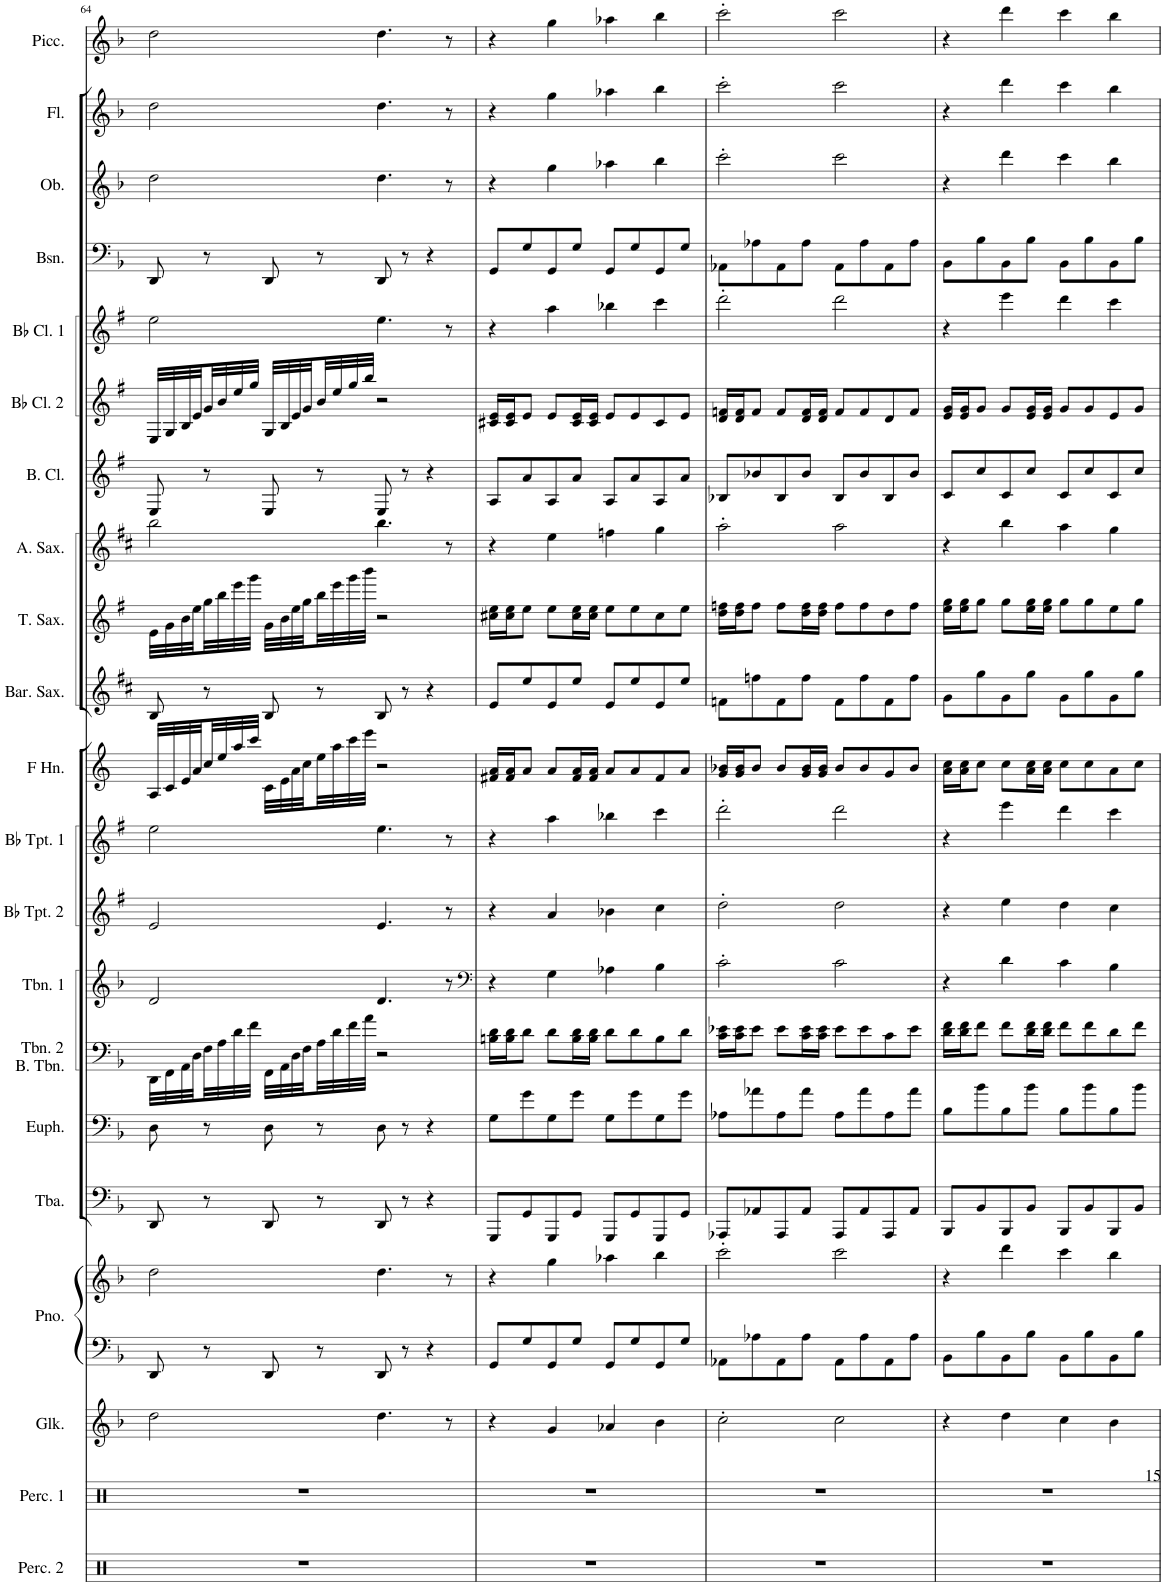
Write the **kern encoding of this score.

**kern	**kern	**kern	**kern	**kern	**kern	**kern	**kern	**kern	**kern	**kern	**kern	**kern	**kern	**kern	**kern	**kern	**kern	**kern	**kern	**kern	**kern
*part21	*part20	*part19	*part18	*part18	*part17	*part16	*part15	*part14	*part13	*part12	*part11	*part10	*part9	*part8	*part7	*part6	*part5	*part4	*part3	*part2	*part1
*staff22	*staff21	*staff20	*staff19	*staff18	*staff17	*staff16	*staff15	*staff14	*staff13	*staff12	*staff11	*staff10	*staff9	*staff8	*staff7	*staff6	*staff5	*staff4	*staff3	*staff2	*staff1
*I"Percussion 2	*I"Percussion 1	*I"Glockenspiel	*I"Piano	*	*I"Tuba	*I"Euphonium	*I"Trombone 2 Bass Trombone	*I"Trombone 1	*I"Bb Trumpet 2	*I"Bb Trumpet 1	*I"Horn in F	*I"Baritone Saxophone	*I"Tenor Saxophone	*I"Alto Saxophone	*I"Bass Clarinet	*I"Bb Clarinet 2	*I"Bb Clarinet 1	*I"Bassoon	*I"Oboe	*I"Flute	*I"Piccolo
*I'Perc. 2	*I'Perc. 1	*I'Glk.	*I'Pno.	*	*I'Tba.	*I'Euph.	*I'Tbn. 2 B. Tbn.	*I'Tbn. 1	*I'Bb Tpt. 2	*I'Bb Tpt. 1	*	*I'Bar. Sax.	*I'T. Sax.	*I'A. Sax.	*I'B. Cl.	*I'Bb Cl. 2	*I'Bb Cl. 1	*I'Bsn.	*I'Ob.	*I'Fl.	*I'Picc.
!!LO:PB:g=z
*clefX	*clefX	*clefG2	*clefF4	*clefG2	*clefF4	*clefF4	*clefF4	*clefG2	*clefG2	*clefG2	*clefG2	*clefG2	*clefG2	*clefG2	*clefG2	*clefG2	*clefG2	*clefF4	*clefG2	*clefG2	*clefG2
*	*	*Trd-14c-24	*	*	*	*	*	*	*Trd1c2	*Trd1c2	*Trd4c7	*Trd12c21	*Trd8c14	*Trd5c9	*Trd8c14	*Trd1c2	*Trd1c2	*	*	*	*Trd-7c-12
*k[]	*k[]	*k[b-]	*k[b-]	*k[b-]	*k[b-]	*k[b-]	*k[b-]	*k[b-]	*k[f#]	*k[f#]	*k[]	*k[f#c#]	*k[f#]	*k[f#c#]	*k[f#]	*k[f#]	*k[f#]	*k[b-]	*k[b-]	*k[b-]	*k[b-]
*M4/4	*M4/4	*M4/4	*M4/4	*M4/4	*M4/4	*M4/4	*M4/4	*M4/4	*M4/4	*M4/4	*M4/4	*M4/4	*M4/4	*M4/4	*M4/4	*M4/4	*M4/4	*M4/4	*M4/4	*M4/4	*M4/4
=64	=64	=64	=64	=64	=64	=64	=64	=64	=64	=64	=64	=64	=64	=64	=64	=64	=64	=64	=64	=64	=64
1r	1r	2dd\	8DD/	2dd\	8DD/	8D\	32DD\LLL	2d/	2e/	2ee\	32A/LLL	8B/	32e\LLL	2bb\	8E/	32E/LLL	2ee\	8DD/	2dd\	2dd\	2dd\
.	.	.	.	.	.	.	32FF\	.	.	.	32c/	.	32g\	.	.	32G/	.	.	.	.	.
.	.	.	.	.	.	.	32AA\	.	.	.	32e/	.	32b\	.	.	32B/	.	.	.	.	.
.	.	.	.	.	.	.	32D\	.	.	.	32a/	.	32ee\	.	.	32e/	.	.	.	.	.
.	.	.	8r	.	8r	8r	32F\	.	.	.	32cc/	8r	32gg\	.	8r	32g/	.	8r	.	.	.
.	.	.	.	.	.	.	32A\	.	.	.	32ee/	.	32bb\	.	.	32b/	.	.	.	.	.
.	.	.	.	.	.	.	32d\	.	.	.	32aa/	.	32eee\	.	.	32ee/	.	.	.	.	.
.	.	.	.	.	.	.	32f\JJJ	.	.	.	32ccc/JJJ	.	32ggg\JJJ	.	.	32gg/JJJ	.	.	.	.	.
.	.	.	8DD/	.	8DD/	8D\	32FF\LLL	.	.	.	32c\LLL	8B/	32g\LLL	.	8E/	32G/LLL	.	8DD/	.	.	.
.	.	.	.	.	.	.	32AA\	.	.	.	32e\	.	32b\	.	.	32B/	.	.	.	.	.
.	.	.	.	.	.	.	32D\	.	.	.	32a\	.	32ee\	.	.	32e/	.	.	.	.	.
.	.	.	.	.	.	.	32F\	.	.	.	32cc\	.	32gg\	.	.	32g/	.	.	.	.	.
.	.	.	8r	.	8r	8r	32A\	.	.	.	32ee\	8r	32bb\	.	8r	32b/	.	8r	.	.	.
.	.	.	.	.	.	.	32d\	.	.	.	32aa\	.	32eee\	.	.	32ee/	.	.	.	.	.
.	.	.	.	.	.	.	32f\	.	.	.	32ccc\	.	32ggg\	.	.	32gg/	.	.	.	.	.
.	.	.	.	.	.	.	32a\JJJ	.	.	.	32eee\JJJ	.	32bbb\JJJ	.	.	32bb/JJJ	.	.	.	.	.
.	.	4.dd\	8DD/	4.dd\	8DD/	8D\	2r	4.d/	4.e/	4.ee\	2r	8B/	2r	4.bb\	8E/	2r	4.ee\	8DD/	4.dd\	4.dd\	4.dd\
.	.	.	8r	.	8r	8r	.	.	.	.	.	8r	.	.	8r	.	.	8r	.	.	.
.	.	.	4r	.	4r	4r	.	.	.	.	.	4r	.	.	4r	.	.	4r	.	.	.
.	.	8r	.	8r	.	.	.	8r	8r	8r	.	.	.	8r	.	.	8r	.	8r	8r	8r
=65	=65	=65	=65	=65	=65	=65	=65	=65	=65	=65	=65	=65	=65	=65	=65	=65	=65	=65	=65	=65	=65
*	*	*	*	*	*	*	*	*clefF4	*	*	*	*	*	*	*	*	*	*	*	*	*
1r	1r	4r	8GG/L	4r	8GGG/L	8G\L	16Bn\ 16d\LL	4r	4r	4r	16f#X/ 16a/LL	8e/L	16cc#X\ 16ee\LL	4r	8A/L	16c#X/ 16e/LL	4r	8GG/L	4r	4r	4r
.	.	.	.	.	.	.	16B\ 16d\J	.	.	.	16f#/ 16a/J	.	16cc#\ 16ee\J	.	.	16c#/ 16e/J	.	.	.	.	.
.	.	.	8G/	.	8GG/	8g\	8d\J	.	.	.	8a/J	8ee/	8ee\J	.	8a/	8e/J	.	8G/	.	.	.
.	.	4g/	8GG/	4gg\	8GGG/	8G\	8d\L	4G\	4a/	4aa\	8a/L	8e/	8ee\L	4ee\	8A/	8e/L	4aa\	8GG/	4gg\	4gg\	4gg\
.	.	.	8G/J	.	8GG/J	8g\J	16B\ 16d\L	.	.	.	16f#/ 16a/L	8ee/J	16cc#\ 16ee\L	.	8a/J	16c#/ 16e/L	.	8G/J	.	.	.
.	.	.	.	.	.	.	16B\ 16d\JJ	.	.	.	16f#/ 16a/JJ	.	16cc#\ 16ee\JJ	.	.	16c#/ 16e/JJ	.	.	.	.	.
.	.	4a-X/	8GG/L	4aa-X\	8GGG/L	8G\L	8d\L	4A-X\	4b-X\	4bb-X\	8a/L	8e/L	8ee\L	4ffn\	8A/L	8e/L	4bb-X\	8GG/L	4aa-X\	4aa-X\	4aa-X\
.	.	.	8G/	.	8GG/	8g\	8d\	.	.	.	8a/	8ee/	8ee\	.	8a/	8e/	.	8G/	.	.	.
.	.	4b-\	8GG/	4bb-\	8GGG/	8G\	8B\	4B-\	4cc\	4ccc\	8f#/	8e/	8cc#\	4gg\	8A/	8c#/	4ccc\	8GG/	4bb-\	4bb-\	4bb-\
.	.	.	8G/J	.	8GG/J	8g\J	8d\J	.	.	.	8a/J	8ee/J	8ee\J	.	8a/J	8e/J	.	8G/J	.	.	.
=66	=66	=66	=66	=66	=66	=66	=66	=66	=66	=66	=66	=66	=66	=66	=66	=66	=66	=66	=66	=66	=66
1r	1r	2cc'\	8AA-X\L	2ccc'\	8AAA-X/L	8A-X\L	16c\ 16e-X\LL	2c'\	2dd'\	2ddd'\	16g/ 16b-X/LL	8fn\L	16dd\ 16ffn\LL	2aa'\	8B-X/L	16d/ 16fn/LL	2ddd'\	8AA-X\L	2ccc'\	2ccc'\	2ccc'\
.	.	.	.	.	.	.	16c\ 16e-\J	.	.	.	16g/ 16b-/J	.	16dd\ 16ff\J	.	.	16d/ 16f/J	.	.	.	.	.
.	.	.	8A-X\	.	8AA-X/	8a-X\	8e-\J	.	.	.	8b-/J	8ffn\	8ff\J	.	8b-X/	8f/J	.	8A-X\	.	.	.
.	.	.	8AA-\	.	8AAA-/	8A-\	8e-\L	.	.	.	8b-/L	8f\	8ff\L	.	8B-/	8f/L	.	8AA-\	.	.	.
.	.	.	8A-\J	.	8AA-/J	8a-\J	16c\ 16e-\L	.	.	.	16g/ 16b-/L	8ff\J	16dd\ 16ff\L	.	8b-/J	16d/ 16f/L	.	8A-\J	.	.	.
.	.	.	.	.	.	.	16c\ 16e-\JJ	.	.	.	16g/ 16b-/JJ	.	16dd\ 16ff\JJ	.	.	16d/ 16f/JJ	.	.	.	.	.
.	.	2cc\	8AA-\L	2ccc\	8AAA-/L	8A-\L	8e-\L	2c\	2dd\	2ddd\	8b-/L	8f\L	8ff\L	2aa\	8B-/L	8f/L	2ddd\	8AA-\L	2ccc\	2ccc\	2ccc\
.	.	.	8A-\	.	8AA-/	8a-\	8e-\	.	.	.	8b-/	8ff\	8ff\	.	8b-/	8f/	.	8A-\	.	.	.
.	.	.	8AA-\	.	8AAA-/	8A-\	8c\	.	.	.	8g/	8f\	8dd\	.	8B-/	8d/	.	8AA-\	.	.	.
.	.	.	8A-\J	.	8AA-/J	8a-\J	8e-\J	.	.	.	8b-/J	8ff\J	8ff\J	.	8b-/J	8f/J	.	8A-\J	.	.	.
=67	=67	=67	=67	=67	=67	=67	=67	=67	=67	=67	=67	=67	=67	=67	=67	=67	=67	=67	=67	=67	=67
1r	1r	4r	8BB-\L	4r	8BBB-/L	8B-\L	16d\ 16f\LL	4r	4r	4r	16a\ 16cc\LL	8g\L	16ee\ 16gg\LL	4r	8c/L	16e/ 16g/LL	4r	8BB-\L	4r	4r	4r
.	.	.	.	.	.	.	16d\ 16f\J	.	.	.	16a\ 16cc\J	.	16ee\ 16gg\J	.	.	16e/ 16g/J	.	.	.	.	.
.	.	.	8B-\	.	8BB-/	8b-\	8f\J	.	.	.	8cc\J	8gg\	8gg\J	.	8cc/	8g/J	.	8B-\	.	.	.
.	.	4dd\	8BB-\	4ddd\	8BBB-/	8B-\	8f\L	4d\	4ee\	4eee\	8cc\L	8g\	8gg\L	4bb\	8c/	8g/L	4eee\	8BB-\	4ddd\	4ddd\	4ddd\
.	.	.	8B-\J	.	8BB-/J	8b-\J	16d\ 16f\L	.	.	.	16a\ 16cc\L	8gg\J	16ee\ 16gg\L	.	8cc/J	16e/ 16g/L	.	8B-\J	.	.	.
.	.	.	.	.	.	.	16d\ 16f\JJ	.	.	.	16a\ 16cc\JJ	.	16ee\ 16gg\JJ	.	.	16e/ 16g/JJ	.	.	.	.	.
.	.	4cc\	8BB-\L	4ccc\	8BBB-/L	8B-\L	8f\L	4c\	4dd\	4ddd\	8cc\L	8g\L	8gg\L	4aa\	8c/L	8g/L	4ddd\	8BB-\L	4ccc\	4ccc\	4ccc\
.	.	.	8B-\	.	8BB-/	8b-\	8f\	.	.	.	8cc\	8gg\	8gg\	.	8cc/	8g/	.	8B-\	.	.	.
.	.	4b-\	8BB-\	4bb-\	8BBB-/	8B-\	8d\	4B-\	4cc\	4ccc\	8a\	8g\	8ee\	4gg\	8c/	8e/	4ccc\	8BB-\	4bb-\	4bb-\	4bb-\
.	.	.	8B-\J	.	8BB-/J	8b-\J	8f\J	.	.	.	8cc\J	8gg\J	8gg\J	.	8cc/J	8g/J	.	8B-\J	.	.	.
=	=	=	=	=	=	=	=	=	=	=	=	=	=	=	=	=	=	=	=	=	=
*-	*-	*-	*-	*-	*-	*-	*-	*-	*-	*-	*-	*-	*-	*-	*-	*-	*-	*-	*-	*-	*-
